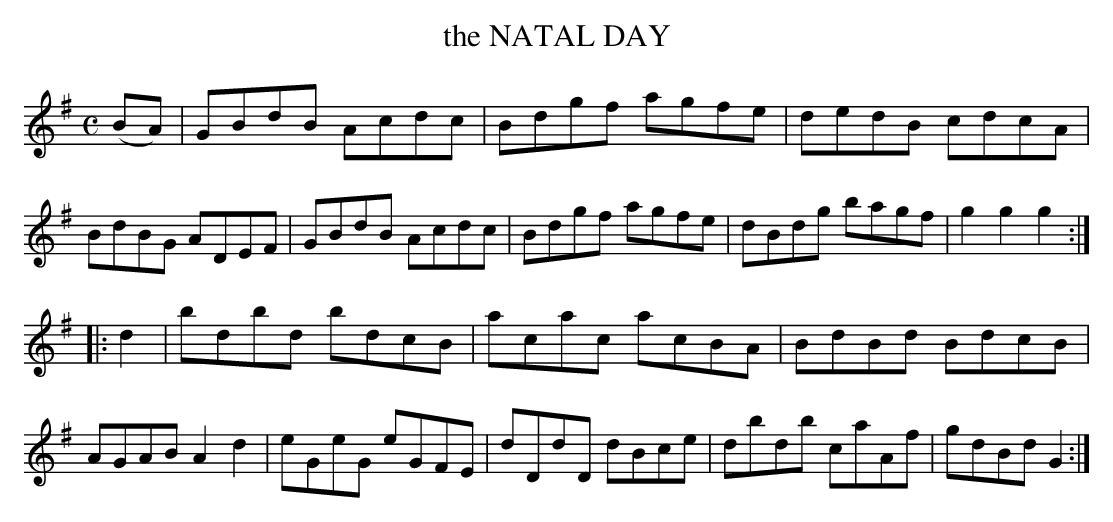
X:1
T: the NATAL DAY
M: C
L: 1/8
K: G
(BA) |\
GBdB Acdc | Bdgf agfe |\
dedB cdcA | BdBG ADEF |\
GBdB Acdc | Bdgf agfe |\
dBdg bagf | g2g2 g2 :|
|: d2 |\
bdbd bdcB | acac acBA |\
BdBd BdcB | AGAB A2d2 |\
eGeG eGFE | dDdD dBce |\
dbdb caAf | gdBd G2 :|
